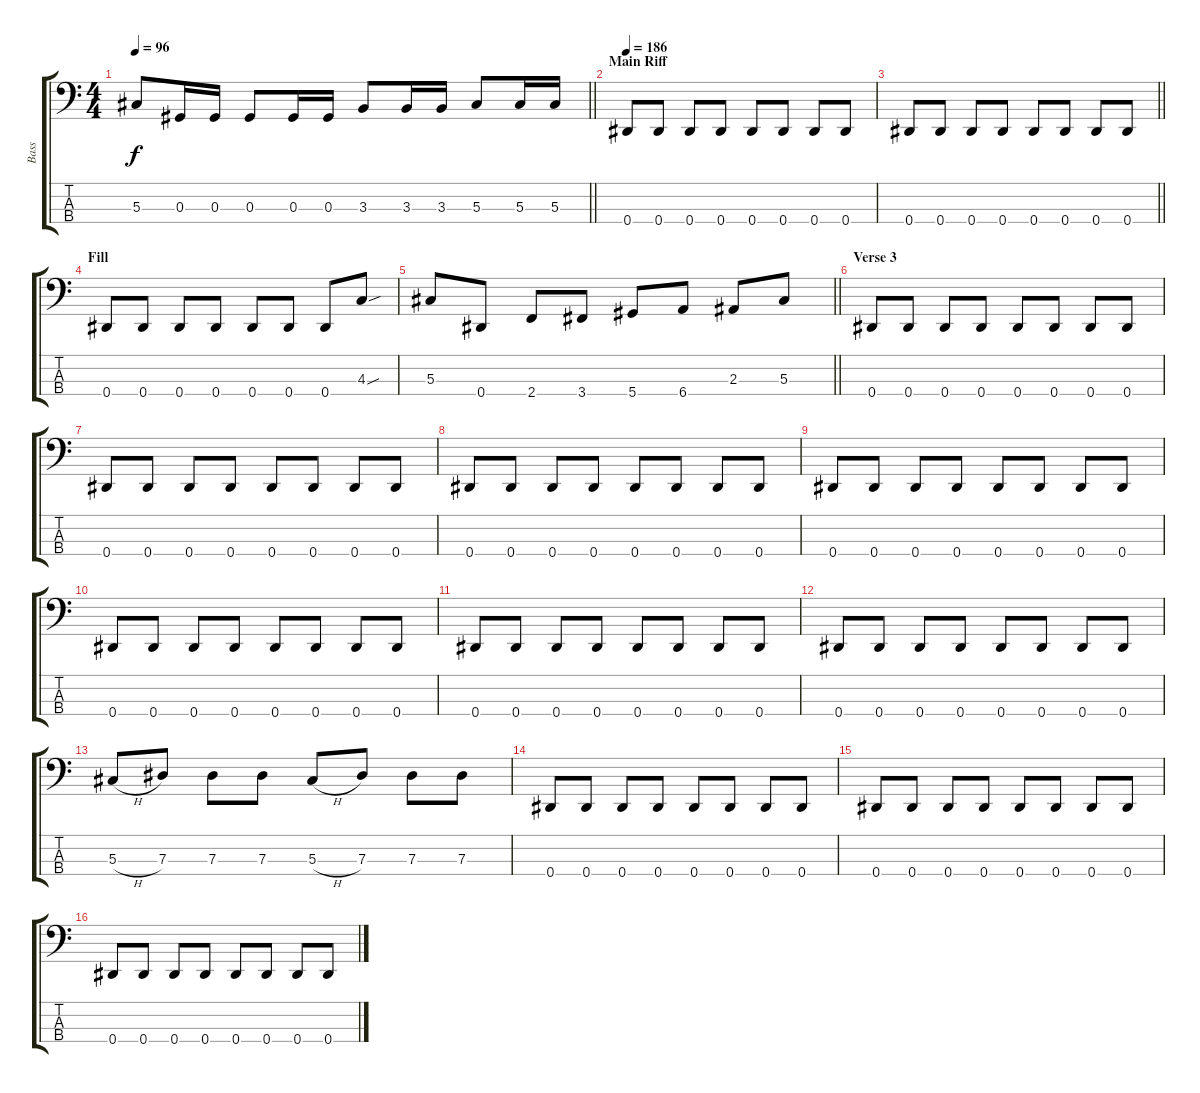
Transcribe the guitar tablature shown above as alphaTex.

\track ("Bass" "Bass") {instrument electricbassfinger}
\staff {score tabs}
\tuning (Gb2 Db2 Ab1 Eb1) {hide}
\ts (4 4)
\tempo 96
\clef f4
\barLineRight lightlight
\ks c
5.3{t}.8{dy f} 0.3.16 0.3.16 0.3.8 0.3.16 0.3.16 3.3.8 3.3.16 3.3.16 5.3.8 5.3.16 5.3.16 |
\section ("" "Main Riff")
\tempo 186
0.4.8 0.4.8 0.4.8 0.4.8 0.4.8 0.4.8 0.4.8 0.4.8 |
\barLineRight lightlight
0.4.8 0.4.8 0.4.8 0.4.8 0.4.8 0.4.8 0.4.8 0.4.8 |
\section ("" "Fill")
0.4.8 0.4.8 0.4.8 0.4.8 0.4.8 0.4.8 0.4.8 4.3{sou}.8 |
\barLineRight lightlight
5.3.8 0.4.8 2.4.8 3.4.8 5.4.8 6.4.8 2.3.8 5.3.8 |
\section ("" "Verse 3")
0.4.8 0.4.8 0.4.8 0.4.8 0.4.8 0.4.8 0.4.8 0.4.8 |
0.4.8 0.4.8 0.4.8 0.4.8 0.4.8 0.4.8 0.4.8 0.4.8 |
0.4.8 0.4.8 0.4.8 0.4.8 0.4.8 0.4.8 0.4.8 0.4.8 |
0.4.8 0.4.8 0.4.8 0.4.8 0.4.8 0.4.8 0.4.8 0.4.8 |
0.4.8 0.4.8 0.4.8 0.4.8 0.4.8 0.4.8 0.4.8 0.4.8 |
0.4.8 0.4.8 0.4.8 0.4.8 0.4.8 0.4.8 0.4.8 0.4.8 |
0.4.8 0.4.8 0.4.8 0.4.8 0.4.8 0.4.8 0.4.8 0.4.8 |
5.3{h}.8 7.3.8 7.3.8 7.3.8 5.3{h}.8 7.3.8 7.3.8 7.3.8 |
0.4.8 0.4.8 0.4.8 0.4.8 0.4.8 0.4.8 0.4.8 0.4.8 |
0.4.8 0.4.8 0.4.8 0.4.8 0.4.8 0.4.8 0.4.8 0.4.8 |
0.4.8 0.4.8 0.4.8 0.4.8 0.4.8 0.4.8 0.4.8 0.4.8
